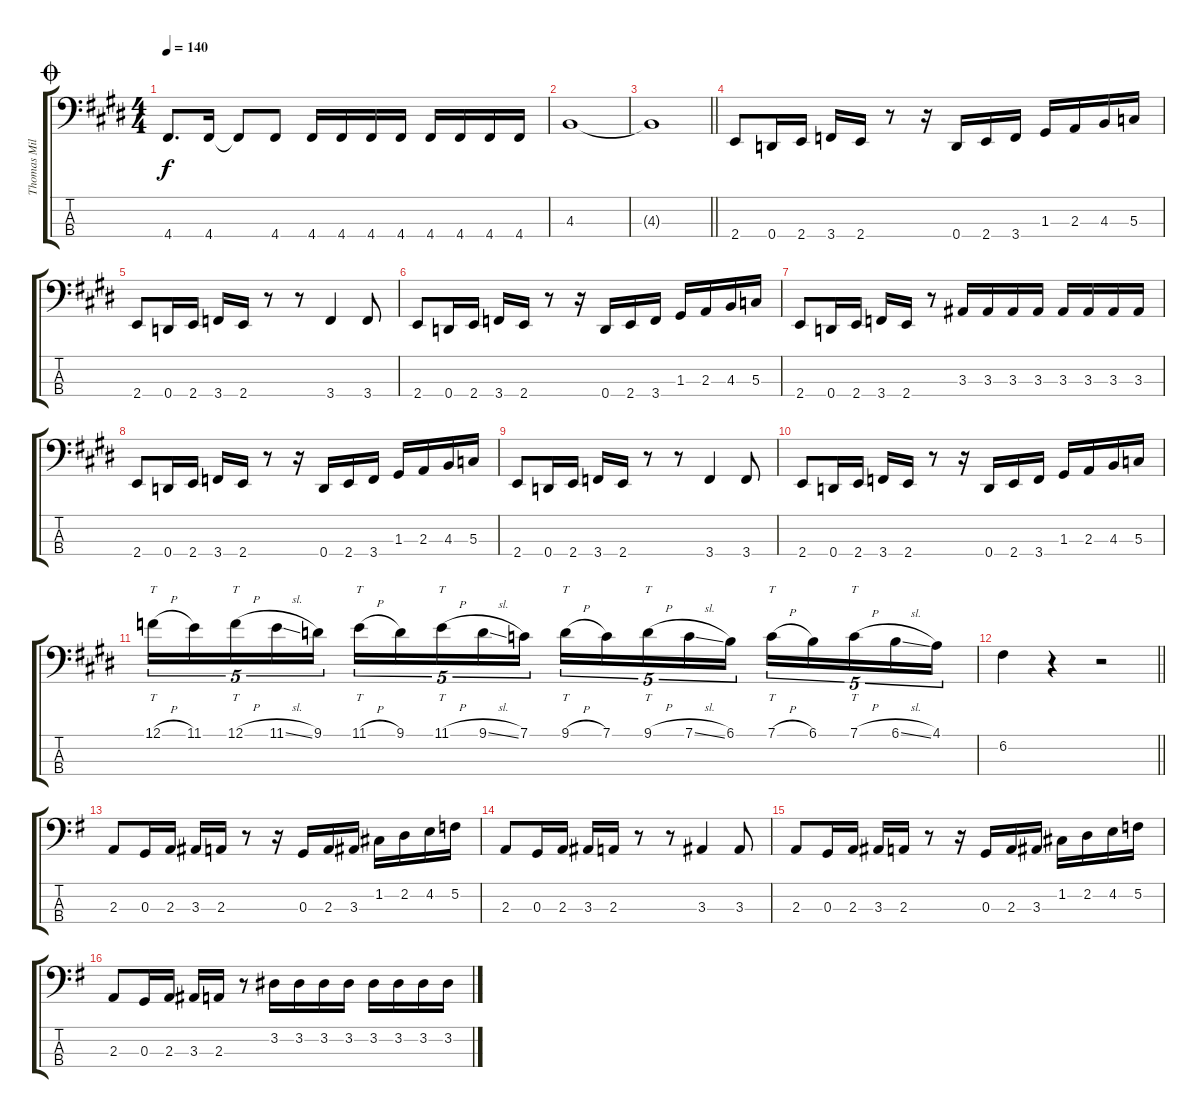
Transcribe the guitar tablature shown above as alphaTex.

\track ("Thomas Miller" "Thomas Mil") {instrument electricbassfinger}
\staff {score tabs}
\tuning (F2 C2 G1 D1) {hide}
\ts (4 4)
\jump coda
\tempo 140
\clef f4
\ks e
4.4.8{d dy f} 4.4.16 4.4{t}.8 4.4.8 4.4.16 4.4.16 4.4.16 4.4.16 4.4.16 4.4.16 4.4.16 4.4.16 |
4.3.1 |
\barLineRight lightlight
4.3{t}.1 |
2.4.8 0.4.16 2.4.16 3.4.16 2.4.16 r.8 r.16 0.4.16 2.4.16 3.4.16 1.3.16 2.3.16 4.3.16 5.3.16 |
2.4.8 0.4.16 2.4.16 3.4.16 2.4.16 r.8 r.8 3.4.4 3.4.8 |
2.4.8 0.4.16 2.4.16 3.4.16 2.4.16 r.8 r.16 0.4.16 2.4.16 3.4.16 1.3.16 2.3.16 4.3.16 5.3.16 |
2.4.8 0.4.16 2.4.16 3.4.16 2.4.16 r.8 3.3.16 3.3.16 3.3.16 3.3.16 3.3.16 3.3.16 3.3.16 3.3.16 |
2.4.8 0.4.16 2.4.16 3.4.16 2.4.16 r.8 r.16 0.4.16 2.4.16 3.4.16 1.3.16 2.3.16 4.3.16 5.3.16 |
2.4.8 0.4.16 2.4.16 3.4.16 2.4.16 r.8 r.8 3.4.4 3.4.8 |
2.4.8 0.4.16 2.4.16 3.4.16 2.4.16 r.8 r.16 0.4.16 2.4.16 3.4.16 1.3.16 2.3.16 4.3.16 5.3.16 |
12.1{h}.16{tt tu (5 4)} 11.1.16{tu (5 4)} 12.1{h}.16{tt tu (5 4)} 11.1{sl}.16{tu (5 4)} 9.1.16{tu (5 4)} 11.1{h}.16{tt tu (5 4)} 9.1.16{tu (5 4)} 11.1{h}.16{tt tu (5 4)} 9.1{sl}.16{tu (5 4)} 7.1.16{tu (5 4)} 9.1{h}.16{tt tu (5 4)} 7.1.16{tu (5 4)} 9.1{h}.16{tt tu (5 4)} 7.1{sl}.16{tu (5 4)} 6.1.16{tu (5 4)} 7.1{h}.16{tt tu (5 4)} 6.1.16{tu (5 4)} 7.1{h}.16{tt tu (5 4)} 6.1{sl}.16{tu (5 4)} 4.1.16{tu (5 4)} |
\barLineRight lightlight
6.2.4 r.4 r.2 |
\ks g
2.3.8 0.3.16 2.3.16 3.3.16 2.3.16 r.8 r.16 0.3.16 2.3.16 3.3.16 1.2.16 2.2.16 4.2.16 5.2.16 |
2.3.8 0.3.16 2.3.16 3.3.16 2.3.16 r.8 r.8 3.3.4 3.3.8 |
2.3.8 0.3.16 2.3.16 3.3.16 2.3.16 r.8 r.16 0.3.16 2.3.16 3.3.16 1.2.16 2.2.16 4.2.16 5.2.16 |
2.3.8 0.3.16 2.3.16 3.3.16 2.3.16 r.8 3.2.16 3.2.16 3.2.16 3.2.16 3.2.16 3.2.16 3.2.16 3.2.16
